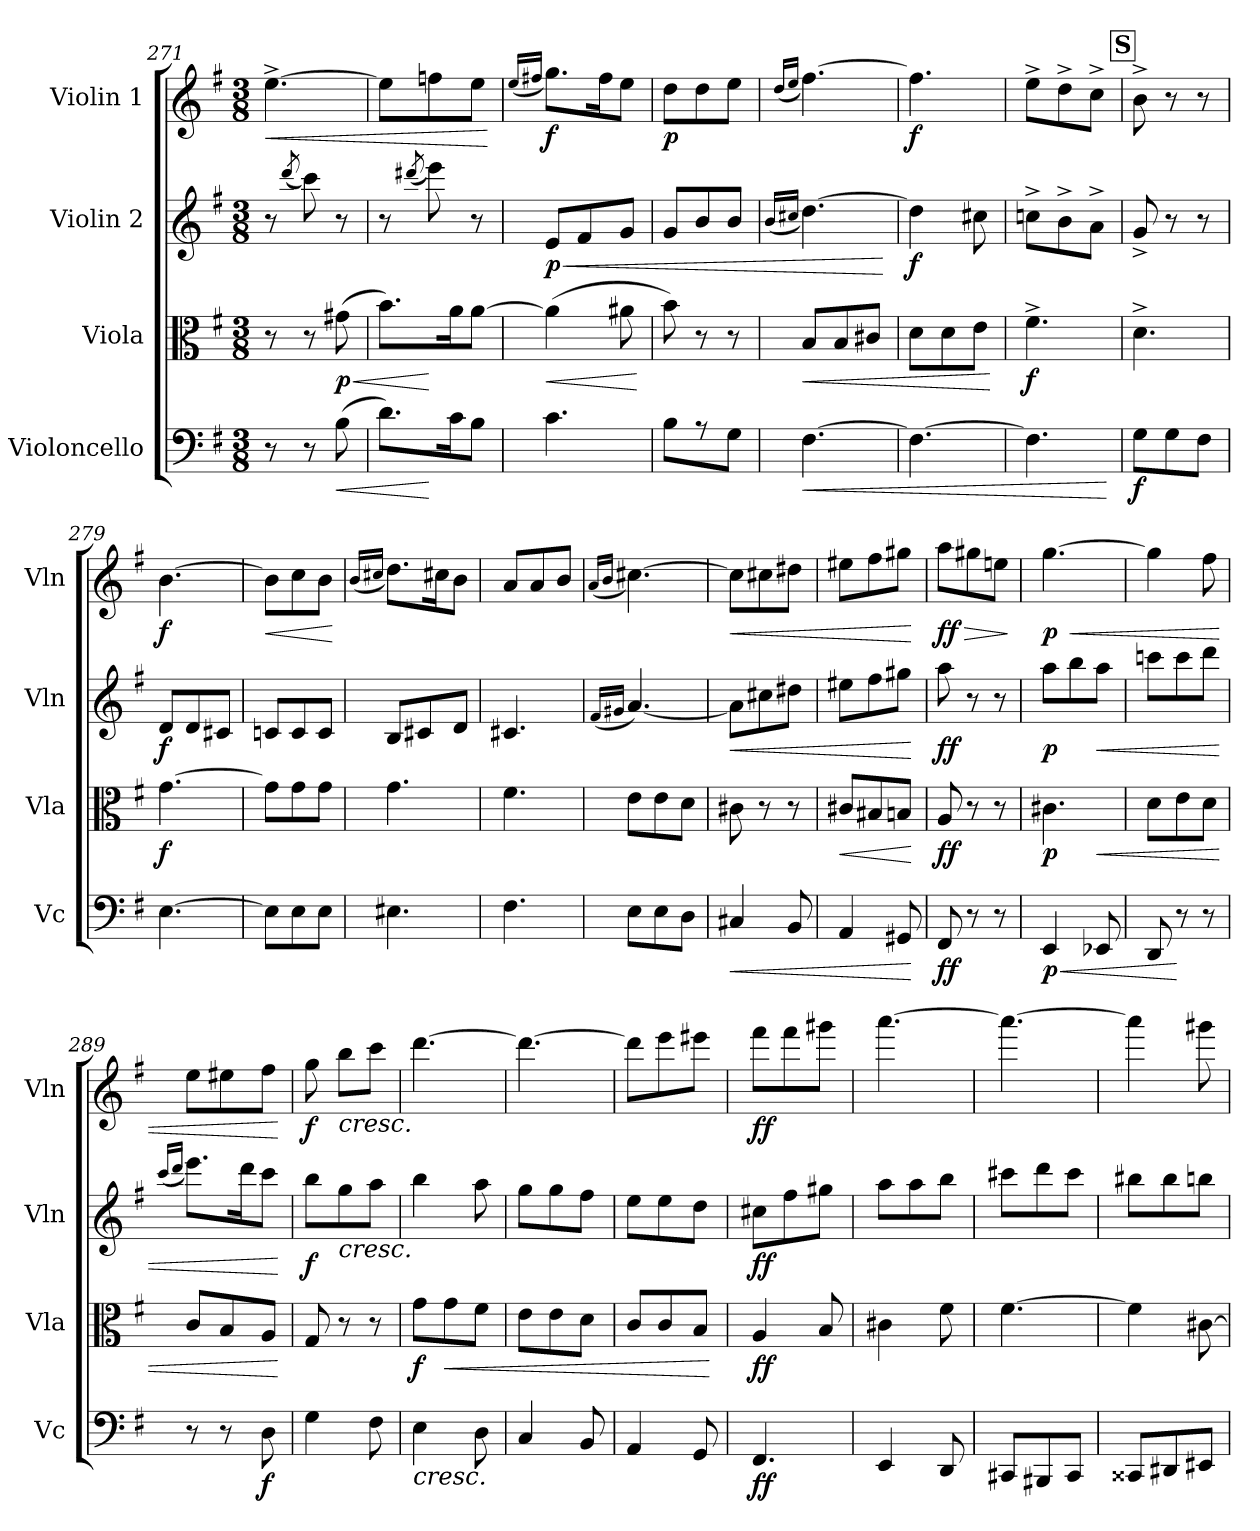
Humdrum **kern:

**kern	**dynam	**kern	**dynam	**kern	**dynam	**kern	**dynam
*part4	*part4	*part3	*part3	*part2	*part2	*part1	*part1
*staff4	*staff4	*staff3	*staff3	*staff2	*staff2	*staff1	*staff1
*I"Violoncello	*	*I"Viola	*	*I"Violin 2	*	*I"Violin 1	*
*I'Vc	*	*I'Vla	*	*I'Vln	*	*I'Vln	*
*clefF4	*	*clefC3	*	*clefG2	*	*clefG2	*
*k[f#]	*	*k[f#]	*	*k[f#]	*	*k[f#]	*
*M3/8	*	*M3/8	*	*M3/8	*	*M3/8	*
=271	=271	=271	=271	=271	=271	=271	=271
!	!	!	!	!	!	!	!LO:HP:b
8r	.	8r	.	8r	.	[4.ee^\	<
.	.	.	.	(<8qddd/	.	.	.
8r	.	8r	.	8ccc\)	.	.	.
!	!LO:HP:b	!	!LO:HP:b	!	!	!	!
!	!	!	!LO:DY:n=1:b	!	!	!	!
(>8B\	<	(>8g#X\	< p	8r	.	.	.
=272	=272	=272	=272	=272	=272	=272	=272
*^	*	*^	*	*	*	*	*
8.d\L)	8ryy	.	8.b\L)	8ryy	.	8r	.	8ee\L]	.
.	.	.	.	.	.	(<8qddd#X/	.	.	.
.	8ryy	[	.	8ryy	[	8eee\)	.	8ffn\	.
16c\K	.	.	16a\K	.	.	.	.	.	.
8B\J	8ryy	.	[8a\J	8ryy	.	8r	.	8ee\J	.
*v	*v	*	*	*	*	*	*	*	*
*	*	*v	*v	*	*	*	*	*
.	.	.	.	.	.	.	[
=273	=273	=273	=273	=273	=273	=273	=273
.	.	.	.	.	.	(<16qee/LL	.
.	.	.	.	.	.	16qff#X/JJ	.
!	!	!	!LO:HP:b	!	!LO:HP:b	!	!
!	!	!	!	!	!LO:DY:n=1:b	!	!LO:DY:b
4.c\	.	(>4a\]	<	8e/L	< p	8.gg\L)	f
.	.	.	.	8f#/	.	.	.
.	.	.	.	.	.	16ff#\K	.
.	.	8a#X\	.	8g/J	.	8ee\J	.
.	.	.	[	.	.	.	.
!!LO:LB:g=z
=274	=274	=274	=274	=274	=274	=274	=274
!	!	!	!	!	!	!	!LO:DY:b
8B\L	.	8b\)	.	8g/L	.	8dd\L	p
8r	.	8r	.	8b/	.	8dd\	.
8G\J	.	8r	.	8b/J	.	8ee\J	.
=275	=275	=275	=275	=275	=275	=275	=275
.	.	.	.	(<16qb/LL	.	(<16qdd/LL	.
.	.	.	.	16qcc#X/JJ	.	16qee/JJ	.
!	!LO:HP:b	!	!LO:HP:b	!	!	!	!
[4.F#\	<	8B/L	<	[4.dd\)	.	[4.ff#\)	.
.	.	8B/	.	.	.	.	.
.	.	8c#X/J	.	.	.	.	.
.	.	.	.	.	[	.	.
=276	=276	=276	=276	=276	=276	=276	=276
!	!	!	!	!	!LO:DY:b	!	!LO:DY:b
4.F#\_	.	8d\L	.	4dd\]	f	4.ff#\]	f
.	.	8d\	.	.	.	.	.
.	.	8e\J	.	8cc#X\	.	.	.
.	.	.	[	.	.	.	.
=277	=277	=277	=277	=277	=277	=277	=277
!	!	!	!LO:DY:b	!	!	!	!
4.F#\]	.	4.f#^\	f	8ccn^\L	.	8ee^\L	.
.	.	.	.	8b^\	.	8dd^\	.
.	.	.	.	8a^\J	.	8cc^\J	.
.	[	.	.	.	.	.	.
!!LO:REH:place=s1:a:B:fs=14:t=S
=278	=278	=278	=278	=278	=278	=278	=278
!	!LO:DY:b	!	!	!	!	!	!
8G\L	f	4.d^\	.	8g^/	.	8b^\	.
8G\	.	.	.	8r	.	8r	.
8F#\J	.	.	.	8r	.	8r	.
=279	=279	=279	=279	=279	=279	=279	=279
!	!	!	!LO:DY:b	!	!LO:DY:b	!	!LO:DY:b
[4.E\	.	[4.g\	f	8d/L	f	[4.b\	f
.	.	.	.	8d/	.	.	.
.	.	.	.	8c#X/J	.	.	.
=280	=280	=280	=280	=280	=280	=280	=280
!	!	!	!	!	!	!	!LO:HP:b
8E\L]	.	8g\L]	.	8cn/L	.	8b\L]	<
8E\	.	8g\	.	8c/	.	8cc\	.
8E\J	.	8g\J	.	8c/J	.	8b\J	.
.	.	.	.	.	.	.	[
=281	=281	=281	=281	=281	=281	=281	=281
.	.	.	.	.	.	(<16qb/LL	.
.	.	.	.	.	.	16qcc#X/JJ	.
4.E#X\	.	4.g\	.	8B/L	.	8.dd\L)	.
.	.	.	.	8c#X/	.	.	.
.	.	.	.	.	.	16cc#\K	.
.	.	.	.	8d/J	.	8b\J	.
=282	=282	=282	=282	=282	=282	=282	=282
!	!LO:DY:b	!	!LO:DY:b	!	!	!	!
4.F#\	other-dynamics	4.f#\	other-dynamics	4.c#X/	.	8a/L	.
.	.	.	.	.	.	8a/	.
.	.	.	.	.	.	8b/J	.
!!LO:LB:g=z
=283	=283	=283	=283	=283	=283	=283	=283
.	.	.	.	(<16qf#/LL	.	(<16qa/LL	.
.	.	.	.	16qg#X/JJ	.	16qb/JJ	.
8E\L	.	8e\L	.	[4.a/)	.	[4.cc#X\)	.
8E\	.	8e\	.	.	.	.	.
8D\J	.	8d\J	.	.	.	.	.
=284	=284	=284	=284	=284	=284	=284	=284
!	!LO:HP:b	!	!	!	!LO:HP:b	!	!LO:HP:b
4C#X/	<	8c#X\	.	8a\L]	<	8cc#\L]	<
.	.	8r	.	8cc#X\	.	8cc#X\	.
8BB/	.	8r	.	8dd#X\J	.	8dd#X\J	.
=285	=285	=285	=285	=285	=285	=285	=285
!	!	!	!LO:HP:b	!	!	!	!
4AA/	.	8c#X/L	<	8ee#X\L	.	8ee#X\L	.
.	.	8B#X/	.	8ff#\	.	8ff#\	.
8GG#X/	.	8Bn/J	.	8gg#X\J	.	8gg#X\J	.
.	[	.	[	.	[	.	[
=286	=286	=286	=286	=286	=286	=286	=286
!	!LO:DY:b	!	!LO:DY:b	!	!LO:DY:b	!	!LO:HP:b
!	!	!	!	!	!	!	!LO:DY:n=1:b
8FF#/	ff	8A/	ff	8aa\	ff	8aa\L	> ff
8r	.	8r	.	8r	.	8gg#X\	.
8r	.	8r	.	8r	.	8een\J	.
.	.	.	.	.	.	.	]
=287	=287	=287	=287	=287	=287	=287	=287
!	!LO:HP:b	!	!	!	!	!	!
*	*	*^	*	*	*	*^	*
!	!LO:DY:n=1:b	!	!	!LO:DY:b	!	!LO:DY:b	!	!	!LO:DY:b
4EE/	< p	4.c#X\	4ryy	p	8aa\L	p	[4.gg\	8ryy	p
!	!	!	!	!	!	!	!	!	!LO:HP:b
.	.	.	.	.	8bb\	.	.	8ryy	<
!	!	!	!	!LO:HP:b	!	!LO:HP:b	!	!	!
8EE-X/	.	.	8ryy	<	8aa\J	<	.	8ryy	.
*	*	*v	*v	*	*	*	*v	*v	*
=288	=288	=288	=288	=288	=288	=288	=288
8DD/	.	8d\L	.	8cccn\L	.	4gg\]	.
8r	[	8e\	.	8ccc\	.	.	.
8r	.	8d\J	.	8ddd\J	.	8ff#\	.
=289	=289	=289	=289	=289	=289	=289	=289
.	.	.	.	(<16qccc/LL	.	.	.
.	.	.	.	16qddd/JJ	.	.	.
8r	.	8c/L	.	8.eee\L)	.	8ee\L	.
8r	.	8B/	.	.	.	8ee#X\	.
.	.	.	.	16ddd\K	.	.	.
!	!LO:DY:b	!	!	!	!	!	!
8D\	f	8A/J	.	8ccc\J	.	8ff#\J	.
.	.	.	[	.	[	.	[
=290	=290	=290	=290	=290	=290	=290	=290
!	!	!	!	!	!LO:DY:b	!	!LO:DY:b
4G\	.	8G/	.	8bb\L	f	8gg\	f
!	!	!	!	!	!	!LO:TX:b:i:t=cresc.	!
!	!	!	!	!LO:TX:b:i:t=cresc.	!	!	!
.	.	8r	.	8gg\	.	8bb\L	.
8F#\	.	8r	.	8aa\J	.	8ccc\J	.
=291	=291	=291	=291	=291	=291	=291	=291
!LO:TX:b:i:t=cresc.	!	!	!	!	!	!	!
!	!	!	!LO:DY:b	!	!	!	!
4E\	.	8g\L	f	4bb\	.	[4.ddd\	.
!	!	!	!LO:HP:b	!	!	!	!
.	.	8g\	<	.	.	.	.
8D\	.	8f#\J	.	8aa\	.	.	.
!!LO:LB:g=z
=292	=292	=292	=292	=292	=292	=292	=292
4C/	.	8e\L	.	8gg\L	.	4.ddd\_	.
.	.	8e\	.	8gg\	.	.	.
8BB/	.	8d\J	.	8ff#\J	.	.	.
=293	=293	=293	=293	=293	=293	=293	=293
4AA/	.	8c/L	.	8ee\L	.	8ddd\L]	.
.	.	8c/	.	8ee\	.	8eee\	.
8GG/	.	8B/J	.	8dd\J	.	8eee#X\J	.
.	.	.	[	.	.	.	.
=294	=294	=294	=294	=294	=294	=294	=294
!	!LO:DY:b	!	!LO:DY:b	!	!LO:DY:b	!	!LO:DY:b
4.FF#/	ff	4A/	ff	8cc#X\L	ff	8fff#\L	ff
.	.	.	.	8ff#\	.	8fff#\	.
.	.	8B/	.	8gg#X\J	.	8ggg#X\J	.
=295	=295	=295	=295	=295	=295	=295	=295
4EE/	.	4c#X\	.	8aa\L	.	[4.aaa\	.
.	.	.	.	8aa\	.	.	.
8DD/	.	8f#\	.	8bb\J	.	.	.
=296	=296	=296	=296	=296	=296	=296	=296
8CC#X/L	.	[4.f#\	.	8ccc#X\L	.	4.aaa\_	.
8BBB#X/	.	.	.	8ddd\	.	.	.
8CC#/J	.	.	.	8ccc#\J	.	.	.
=297	=297	=297	=297	=297	=297	=297	=297
8CC##X/L	.	4f#\]	.	8bb#X\L	.	4aaa\]	.
8DD#X/	.	.	.	8bb#\	.	.	.
8EE#X/J	.	[8c#X\	.	8bbn\J	.	8ggg#X\	.
=	=	=	=	=	=	=	=
*-	*-	*-	*-	*-	*-	*-	*-
